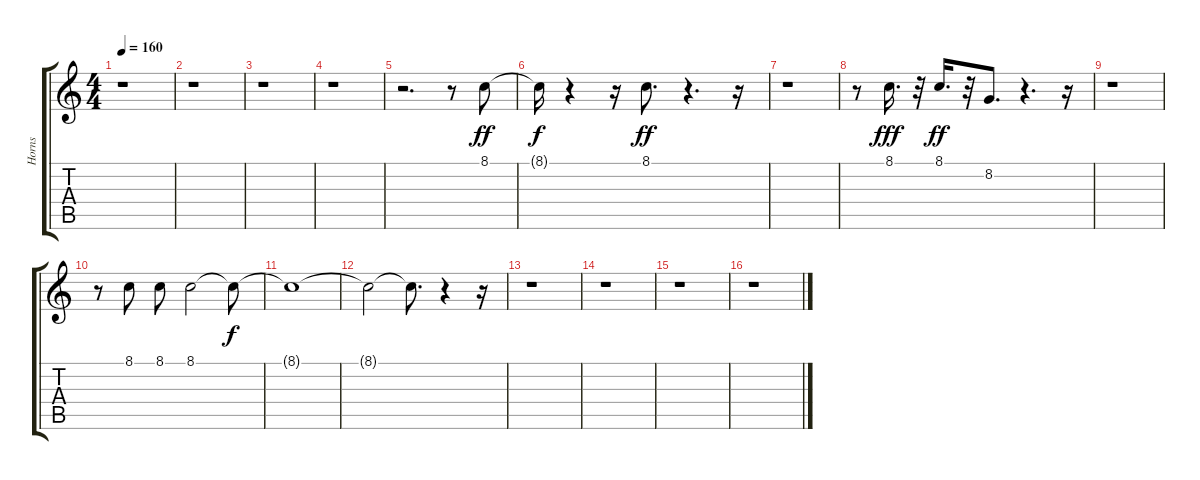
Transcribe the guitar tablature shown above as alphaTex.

\track ("Horns" "Horns") {instrument frenchhorn}
\staff {score tabs}
\tuning (E4 B3 G3 D3 A2 E2) {hide}
\ts (4 4)
\tempo 160
\clef g2
\ks c
r.1{dy f} |
r.1 |
r.1 |
r.1 |
r.2{d} r.8 8.1.8{dy ff} |
8.1{t}.16{dy f} r.4 r.16 8.1.8{d dy ff} r.4{d} r.16 |
r.1 |
r.8 8.1.16{d dy fff} r.32 8.1.16{d dy ff} r.32 8.2.8{d} r.4{d} r.16 |
r.1 |
r.8 8.1.8 8.1.8 8.1.2 8.1{t}.8{dy f} |
8.1{t}.1 |
8.1{t}.2 8.1{t}.8{d} r.4 r.16 |
r.1 |
r.1 |
r.1 |
r.1
